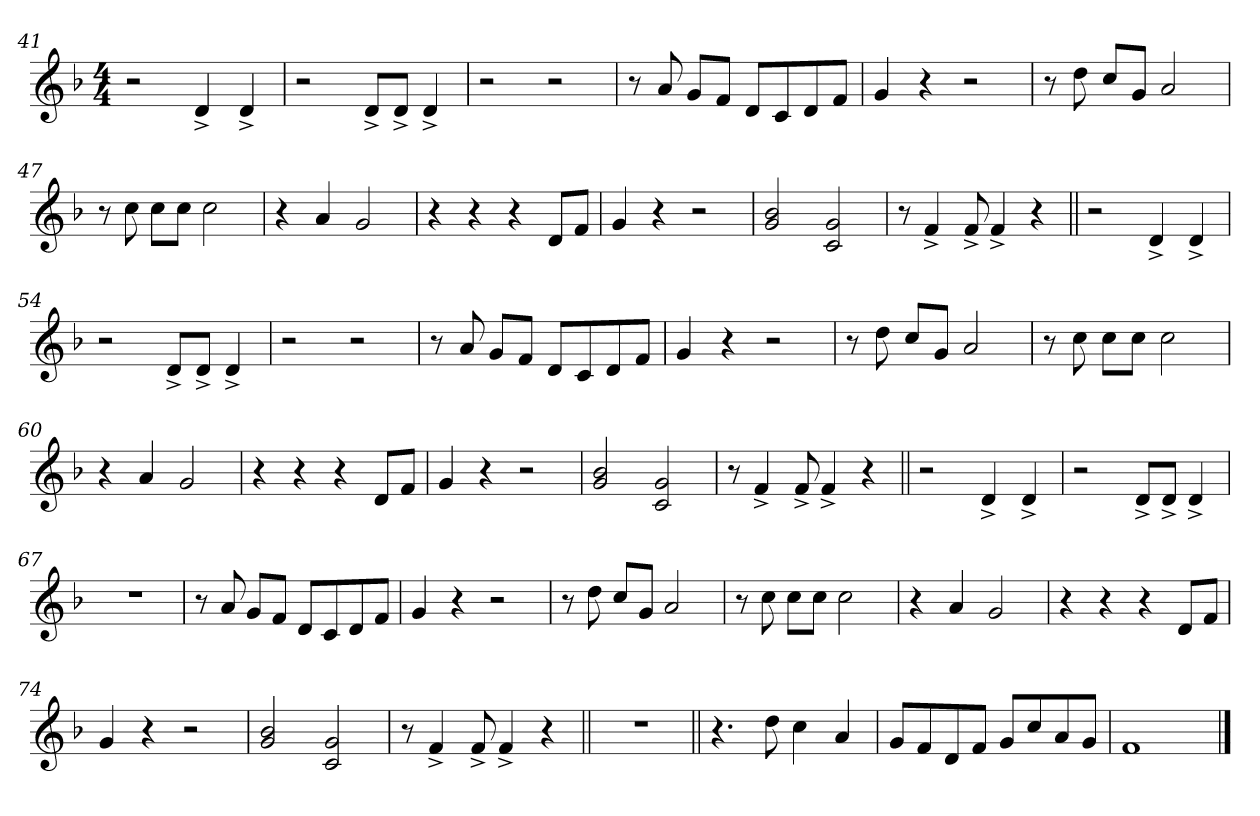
**kern
*part1
*staff1
*clefG2
*k[b-]
*F:
*M4/4
=41
2r
4d^i/
4d^i/
=42
2r
8d^i/L
8d^i/J
4d^i/
!!LO:LB:g=z
=43
2r
2r
=44
8r
8ai/
8gi/L
8fi/J
8di/L
8ci/
8di/
8fi/J
=45
4gi/
4r
2r
=46
8r
8ddi\
8cci/L
8gi/J
2ai/
=47
8r
8cci\
8cci\L
8cci\J
2cci\
=48
4r
4ai/
2gi/
!!LO:LB:g=z
=49
4r
4r
4r
8di/L
8fi/J
=50
4gi/
4r
2r
=51
2gi/ 2b-i
2ci/ 2gi
=52
8r
4f^i/
8f^i/
4f^i/
4r
=53||
2r
4d^i/
4d^i/
=54
2r
8d^i/L
8d^i/J
4d^i/
=55
2r
2r
!!LO:LB:g=z
=56
8r
8ai/
8gi/L
8fi/J
8di/L
8ci/
8di/
8fi/J
=57
4gi/
4r
2r
=58
8r
8ddi\
8cci/L
8gi/J
2ai/
=59
8r
8cci\
8cci\L
8cci\J
2cci\
=60
4r
4ai/
2gi/
=61
4r
4r
4r
8di/L
8fi/J
!!LO:LB:g=z
=62
4gi/
4r
2r
=63
2gi/ 2b-i
2ci/ 2gi
=64
8r
4f^i/
8f^i/
4f^i/
4r
=65||
2r
4d^i/
4d^i/
=66
2r
8d^i/L
8d^i/J
4d^i/
=67
1r
=68
8r
8ai/
8gi/L
8fi/J
8di/L
8ci/
8di/
8fi/J
!!LO:LB:g=z
=69
4gi/
4r
2r
=70
8r
8ddi\
8cci/L
8gi/J
2ai/
=71
8r
8cci\
8cci\L
8cci\J
2cci\
=72
4r
4ai/
2gi/
=73
4r
4r
4r
8di/L
8fi/J
=74
4gi/
4r
2r
!!LO:LB:g=z
=75
2gi/ 2b-i
2ci/ 2gi
=76
8r
4f^i/
8f^i/
4f^i/
4r
=77||
1r
=78||
4.r
8ddi\
4cci\
4ai/
=79
8gi/L
8fi/
8di/
8fi/J
8gi/L
8cci/
8ai/
8gi/J
=80
1fi
==
*-
